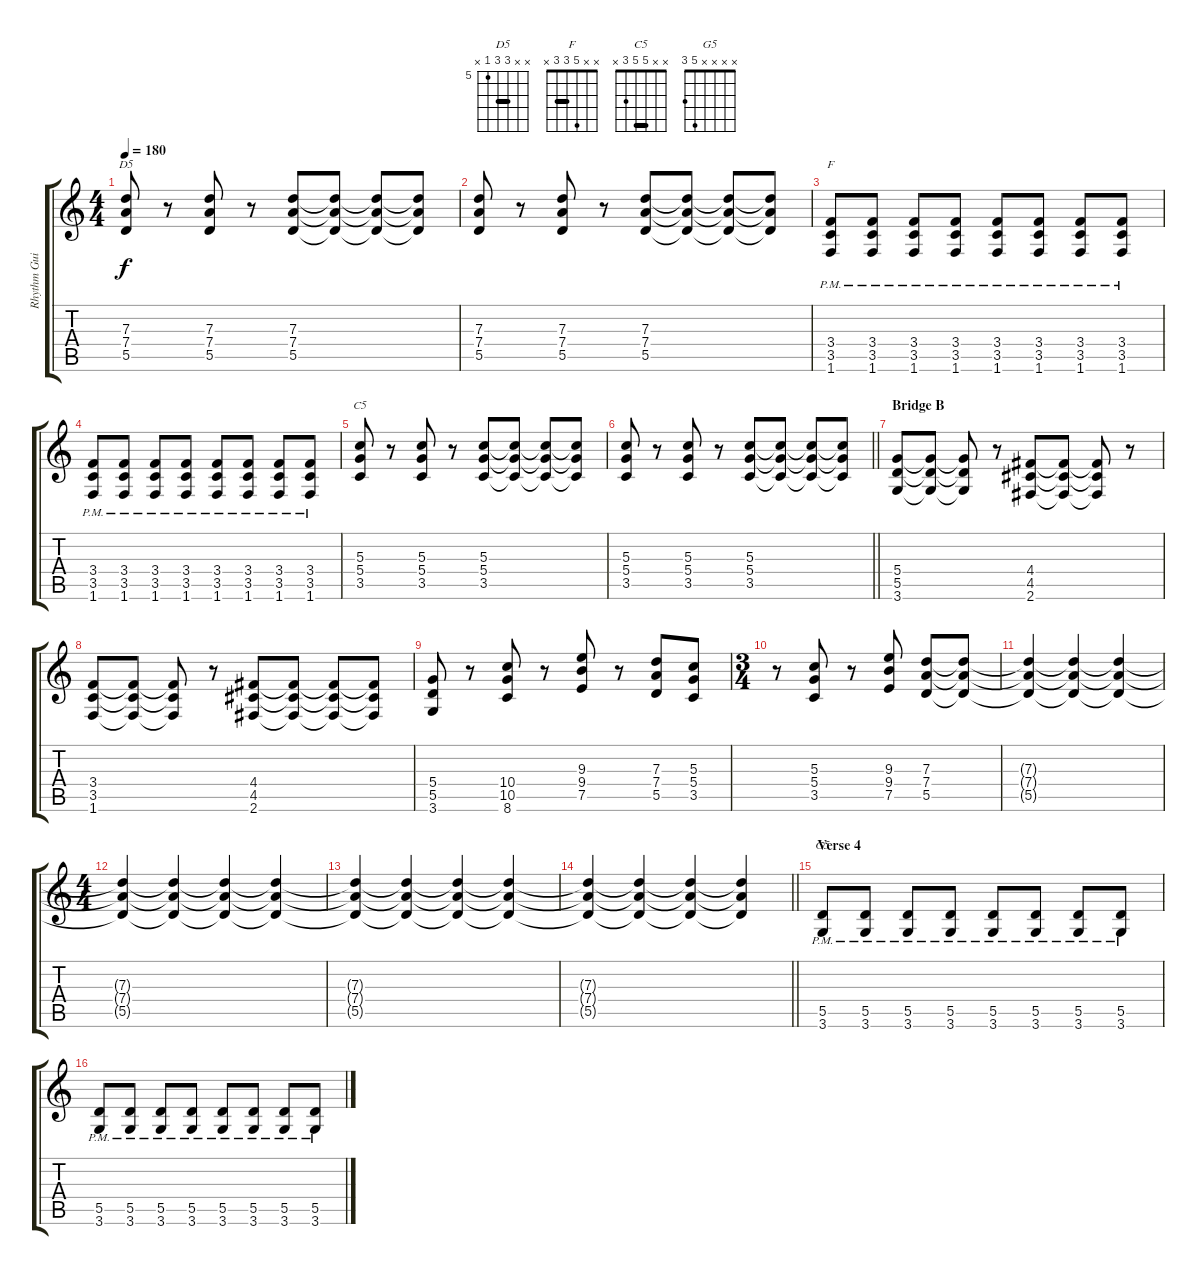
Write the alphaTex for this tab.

\track ("Rhythm Guitar" "Rhythm Gui") {instrument overdrivenguitar}
\staff {score tabs}
\tuning (E4 B3 G3 D3 A2 E2) {hide}
\chord ("D5" x x 7 7 5 x) {firstfret 5 barre 7}
\chord ("F" x x 5 3 3 x) {barre 3}
\chord ("C5" x x 5 5 3 x) {barre 5}
\chord ("G5" x x x x 5 3)
\ts (4 4)
\tempo 180
\clef g2
\ks c
(7.3 7.4 5.5).8{ch "D5" dy f} r.8 (7.3 7.4 5.5).8 r.8 (7.3 7.4 5.5).8 (7.3{t} 7.4{t} 5.5{t}).8 (7.3{t} 7.4{t} 5.5{t}).8 (7.3{t} 7.4{t} 5.5{t}).8 |
(7.3 7.4 5.5).8 r.8 (7.3 7.4 5.5).8 r.8 (7.3 7.4 5.5).8 (7.3{t} 7.4{t} 5.5{t}).8 (7.3{t} 7.4{t} 5.5{t}).8 (7.3{t} 7.4{t} 5.5{t}).8 |
(3.4{pm} 3.5{pm} 1.6).8{ch "F"} (3.4{pm} 3.5{pm} 1.6).8 (3.4{pm} 3.5{pm} 1.6).8 (3.4{pm} 3.5{pm} 1.6).8 (3.4{pm} 3.5{pm} 1.6).8 (3.4{pm} 3.5{pm} 1.6).8 (3.4{pm} 3.5{pm} 1.6).8 (3.4{pm} 3.5{pm} 1.6).8 |
(3.4{pm} 3.5{pm} 1.6).8 (3.4{pm} 3.5{pm} 1.6).8 (3.4{pm} 3.5{pm} 1.6).8 (3.4{pm} 3.5{pm} 1.6).8 (3.4{pm} 3.5{pm} 1.6).8 (3.4{pm} 3.5{pm} 1.6).8 (3.4{pm} 3.5{pm} 1.6).8 (3.4{pm} 3.5{pm} 1.6).8 |
(5.3 5.4 3.5).8{ch "C5"} r.8 (5.3 5.4 3.5).8 r.8 (5.3 5.4 3.5).8 (5.3{t} 5.4{t} 3.5{t}).8 (5.3{t} 5.4{t} 3.5{t}).8 (5.3{t} 5.4{t} 3.5{t}).8 |
\barLineRight lightlight
(5.3 5.4 3.5).8 r.8 (5.3 5.4 3.5).8 r.8 (5.3 5.4 3.5).8 (5.3{t} 5.4{t} 3.5{t}).8 (5.3{t} 5.4{t} 3.5{t}).8 (5.3{t} 5.4{t} 3.5{t}).8 |
\section ("" "Bridge B")
(5.4 5.5 3.6).8 (5.4{t} 5.5{t} 3.6{t}).8 (5.4{t} 5.5{t} 3.6{t}).8 r.8 (4.4 4.5 2.6).8 (4.4{t} 4.5{t} 2.6{t}).8 (4.4{t} 4.5{t} 2.6{t}).8 r.8 |
(3.4 3.5 1.6).8 (3.4{t} 3.5{t} 1.6{t}).8 (3.4{t} 3.5{t} 1.6{t}).8 r.8 (4.4 4.5 2.6).8 (4.4{t} 4.5{t} 2.6{t}).8 (4.4{t} 4.5{t} 2.6{t}).8 (4.4{t} 4.5{t} 2.6{t}).8 |
(5.4 5.5 3.6).8 r.8 (10.4 10.5 8.6).8 r.8 (9.3 9.4 7.5).8 r.8 (7.3 7.4 5.5).8 (5.3 5.4 3.5).8 |
\ts (3 4)
r.8 (5.3 5.4 3.5).8 r.8 (9.3 9.4 7.5).8 (7.3 7.4 5.5).8 (7.3{t} 7.4{t} 5.5{t}).8 |
(7.3{t} 7.4{t} 5.5{t}).4 (7.3{t} 7.4{t} 5.5{t}).4 (7.3{t} 7.4{t} 5.5{t}).4 |
\ts (4 4)
(7.3{t} 7.4{t} 5.5{t}).4 (7.3{t} 7.4{t} 5.5{t}).4 (7.3{t} 7.4{t} 5.5{t}).4 (7.3{t} 7.4{t} 5.5{t}).4 |
(7.3{t} 7.4{t} 5.5{t}).4 (7.3{t} 7.4{t} 5.5{t}).4 (7.3{t} 7.4{t} 5.5{t}).4 (7.3{t} 7.4{t} 5.5{t}).4 |
\barLineRight lightlight
(7.3{t} 7.4{t} 5.5{t}).4 (7.3{t} 7.4{t} 5.5{t}).4 (7.3{t} 7.4{t} 5.5{t}).4 (7.3{t} 7.4{t} 5.5{t}).4 |
\section ("" "Verse 4")
(5.5{pm} 3.6{pm}).8{ch "G5"} (5.5{pm} 3.6{pm}).8 (5.5{pm} 3.6{pm}).8 (5.5{pm} 3.6{pm}).8 (5.5{pm} 3.6{pm}).8 (5.5{pm} 3.6{pm}).8 (5.5{pm} 3.6{pm}).8 (5.5{pm} 3.6{pm}).8 |
(5.5{pm} 3.6{pm}).8 (5.5{pm} 3.6{pm}).8 (5.5{pm} 3.6{pm}).8 (5.5{pm} 3.6{pm}).8 (5.5{pm} 3.6{pm}).8 (5.5{pm} 3.6{pm}).8 (5.5{pm} 3.6{pm}).8 (5.5{pm} 3.6{pm}).8
